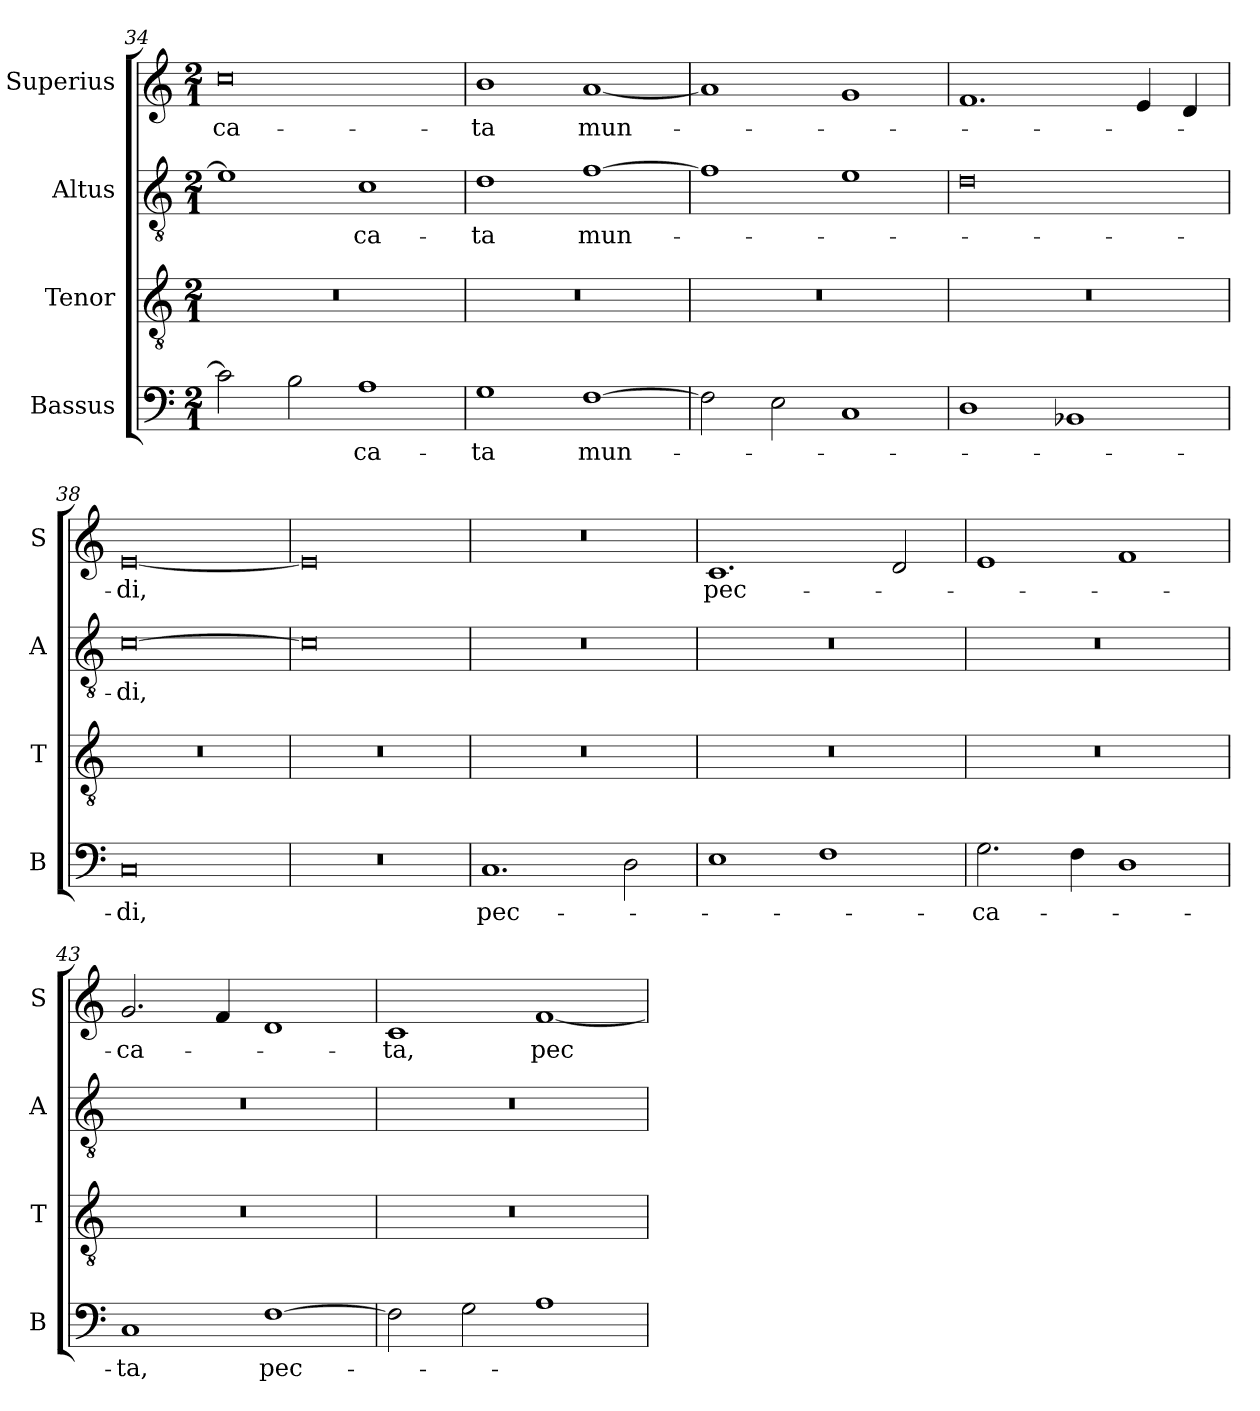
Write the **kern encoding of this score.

**kern	**text	**kern	**kern	**text	**kern	**text
*part4	*part4	*part3	*part2	*part2	*part1	*part1
*staff4	*staff4	*staff3	*staff2	*staff2	*staff1	*staff1
*I"Bassus	*	*I"Tenor	*I"Altus	*	*I"Superius	*
*I'B	*	*I'T	*I'A	*	*I'S	*
*clefF4	*	*clefGv2	*clefGv2	*	*clefG2	*
*k[]	*	*k[]	*k[]	*	*k[]	*
*M2/1	*	*M2/1	*M2/1	*	*M2/1	*
=34	=34	=34	=34	=34	=34	=34
2c\]	.	0r	1e]	.	0cc	-ca-
2B\	.	.	.	.	.	.
1A	-ca-	.	1c	-ca-	.	.
=35	=35	=35	=35	=35	=35	=35
1G	-ta	0r	1d	-ta	1b	-ta
[1F	mun-	.	[1f	mun-	[1a	mun-
=36	=36	=36	=36	=36	=36	=36
2F\]	.	0r	1f]	.	1a]	.
2E\	.	.	.	.	.	.
1C	.	.	1e	.	1g	.
=37	=37	=37	=37	=37	=37	=37
1D	.	0r	0d	.	1.f	.
1BB-X	.	.	.	.	.	.
.	.	.	.	.	4e/	.
.	.	.	.	.	4d/	.
=38	=38	=38	=38	=38	=38	=38
0C	-di,	0r	[0c	-di,	[0e	-di,
=39	=39	=39	=39	=39	=39	=39
0r	.	0r	0c]	.	0e]	.
=40	=40	=40	=40	=40	=40	=40
1.C	pec-	0r	0r	.	0r	.
2D\	.	.	.	.	.	.
=41	=41	=41	=41	=41	=41	=41
1E	.	0r	0r	.	1.c	pec-
1F	.	.	.	.	.	.
.	.	.	.	.	2d/	.
=42	=42	=42	=42	=42	=42	=42
2.G\	-ca-	0r	0r	.	1e	.
4F\	.	.	.	.	.	.
1D	.	.	.	.	1f	.
=43	=43	=43	=43	=43	=43	=43
1C	-ta,	0r	0r	.	2.g/	-ca-
.	.	.	.	.	4f/	.
[1F	pec-	.	.	.	1d	.
=44	=44	=44	=44	=44	=44	=44
2F\]	.	0r	0r	.	1c	-ta,
2G\	.	.	.	.	.	.
1A	.	.	.	.	[1f	pec-
=	=	=	=	=	=	=
*-	*-	*-	*-	*-	*-	*-
